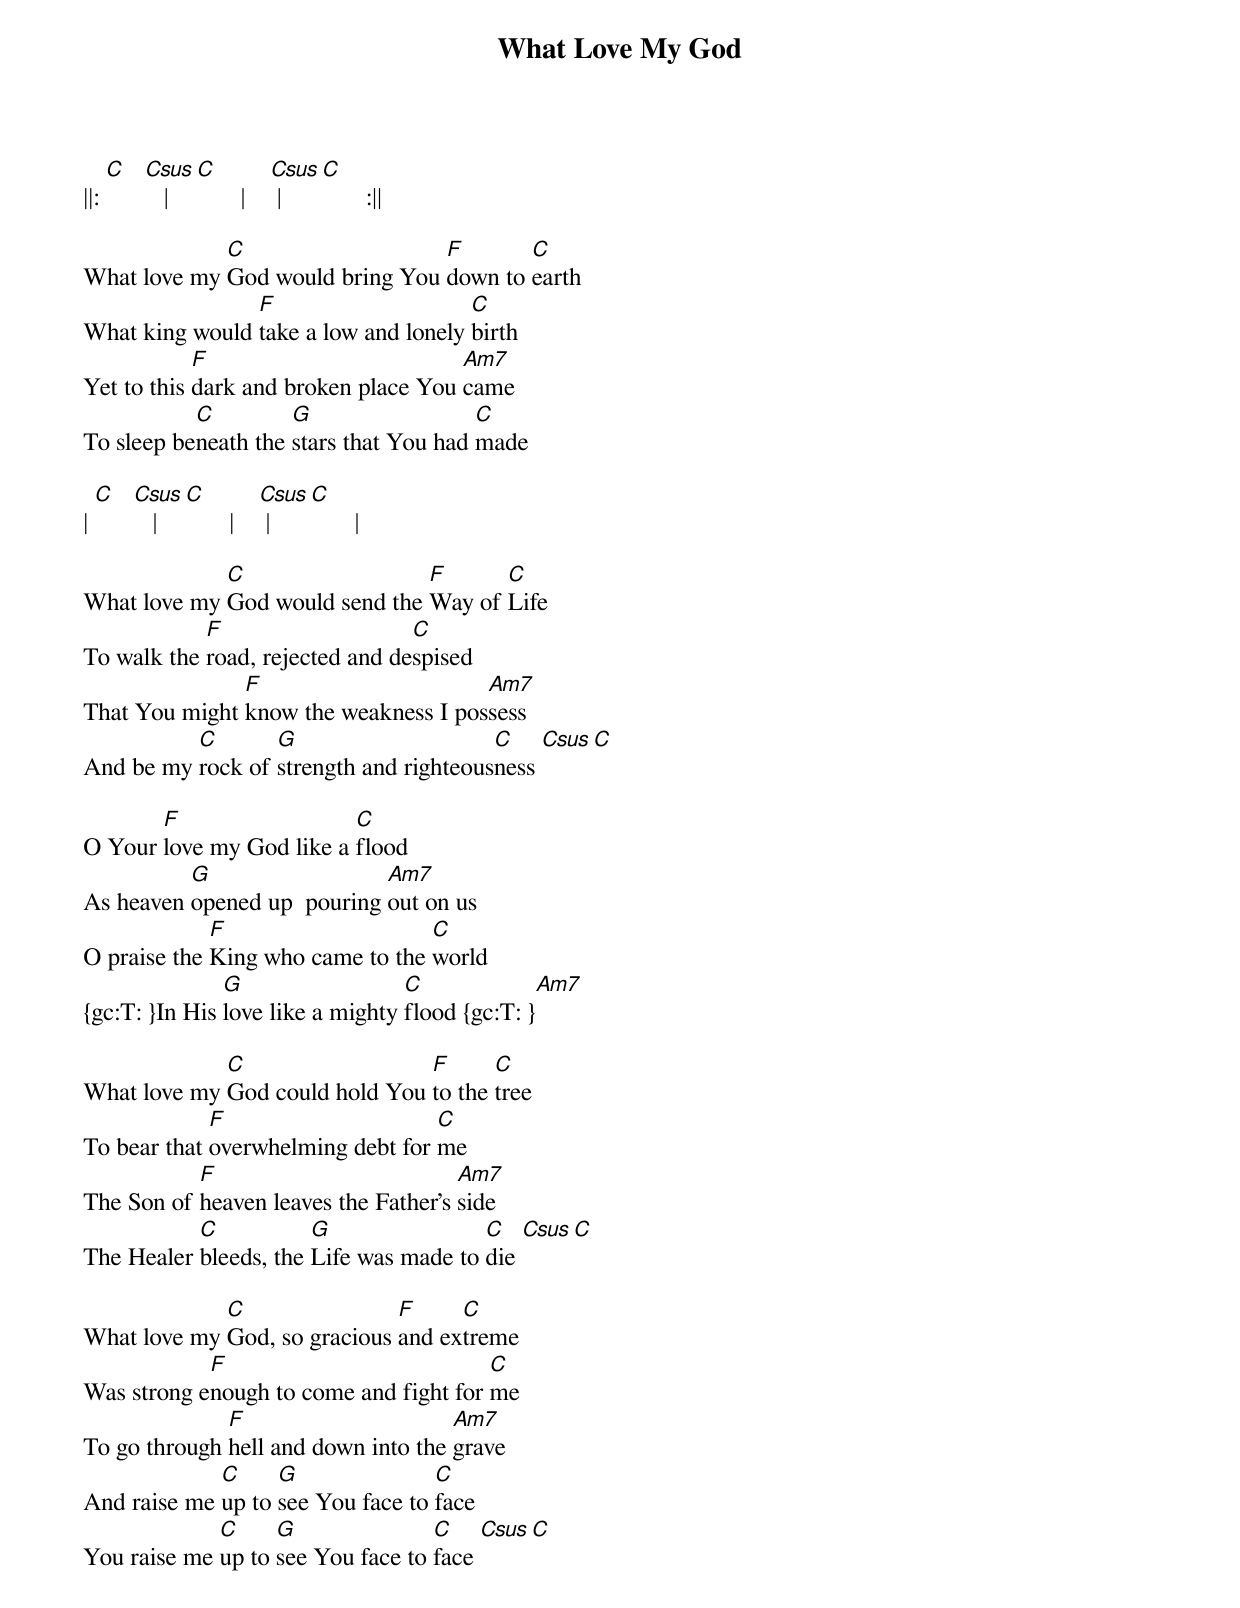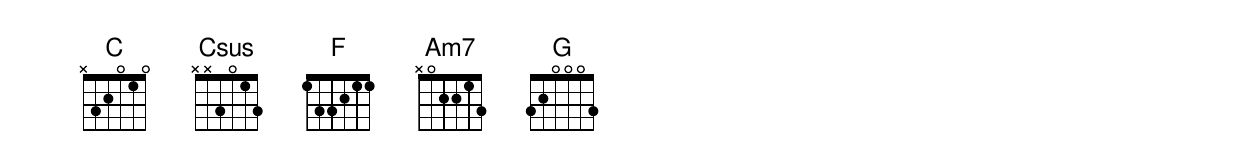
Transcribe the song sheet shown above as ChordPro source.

{title: What Love My God}
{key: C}
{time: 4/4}
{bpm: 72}
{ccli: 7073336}
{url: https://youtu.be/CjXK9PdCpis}
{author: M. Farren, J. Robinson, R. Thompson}
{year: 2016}
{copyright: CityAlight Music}

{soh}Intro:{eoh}
||: [C]   [Csus]   | [C]       |    [Csus] | [C]       :||

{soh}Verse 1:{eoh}
What love my [C]God would bring You [F]down to [C]earth
What king would [F]take a low and lonely [C]birth
Yet to this [F]dark and broken place You [Am7]came
To sleep be[C]neath the [G]stars that You had [C]made

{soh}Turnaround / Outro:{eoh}
| [C]   [Csus]   | [C]       |    [Csus] | [C]       |

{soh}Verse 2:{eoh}
What love my [C]God would send the [F]Way of [C]Life
To walk the [F]road, rejected and de[C]spised
That You might [F]know the weakness I pos[Am7]sess
And be my [C]rock of [G]strength and righteous[C]ness [Csus][C]

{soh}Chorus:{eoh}
O Your [F]love my God like a [C]flood
As heaven [G]opened up  pouring [Am7]out on us
O praise the [F]King who came to the [C]world
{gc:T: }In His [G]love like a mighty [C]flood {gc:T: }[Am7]

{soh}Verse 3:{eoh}
What love my [C]God could hold You [F]to the [C]tree
To bear that [F]overwhelming debt for [C]me
The Son of [F]heaven leaves the Father's [Am7]side
The Healer [C]bleeds, the [G]Life was made to [C]die [Csus][C]

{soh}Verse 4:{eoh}
What love my [C]God, so gracious [F]and ex[C]treme
Was strong e[F]nough to come and fight for [C]me
To go through [F]hell and down into the [Am7]grave
And raise me [C]up to [G]see You face to [C]face
You raise me [C]up to [G]see You face to [C]face [Csus][C]
